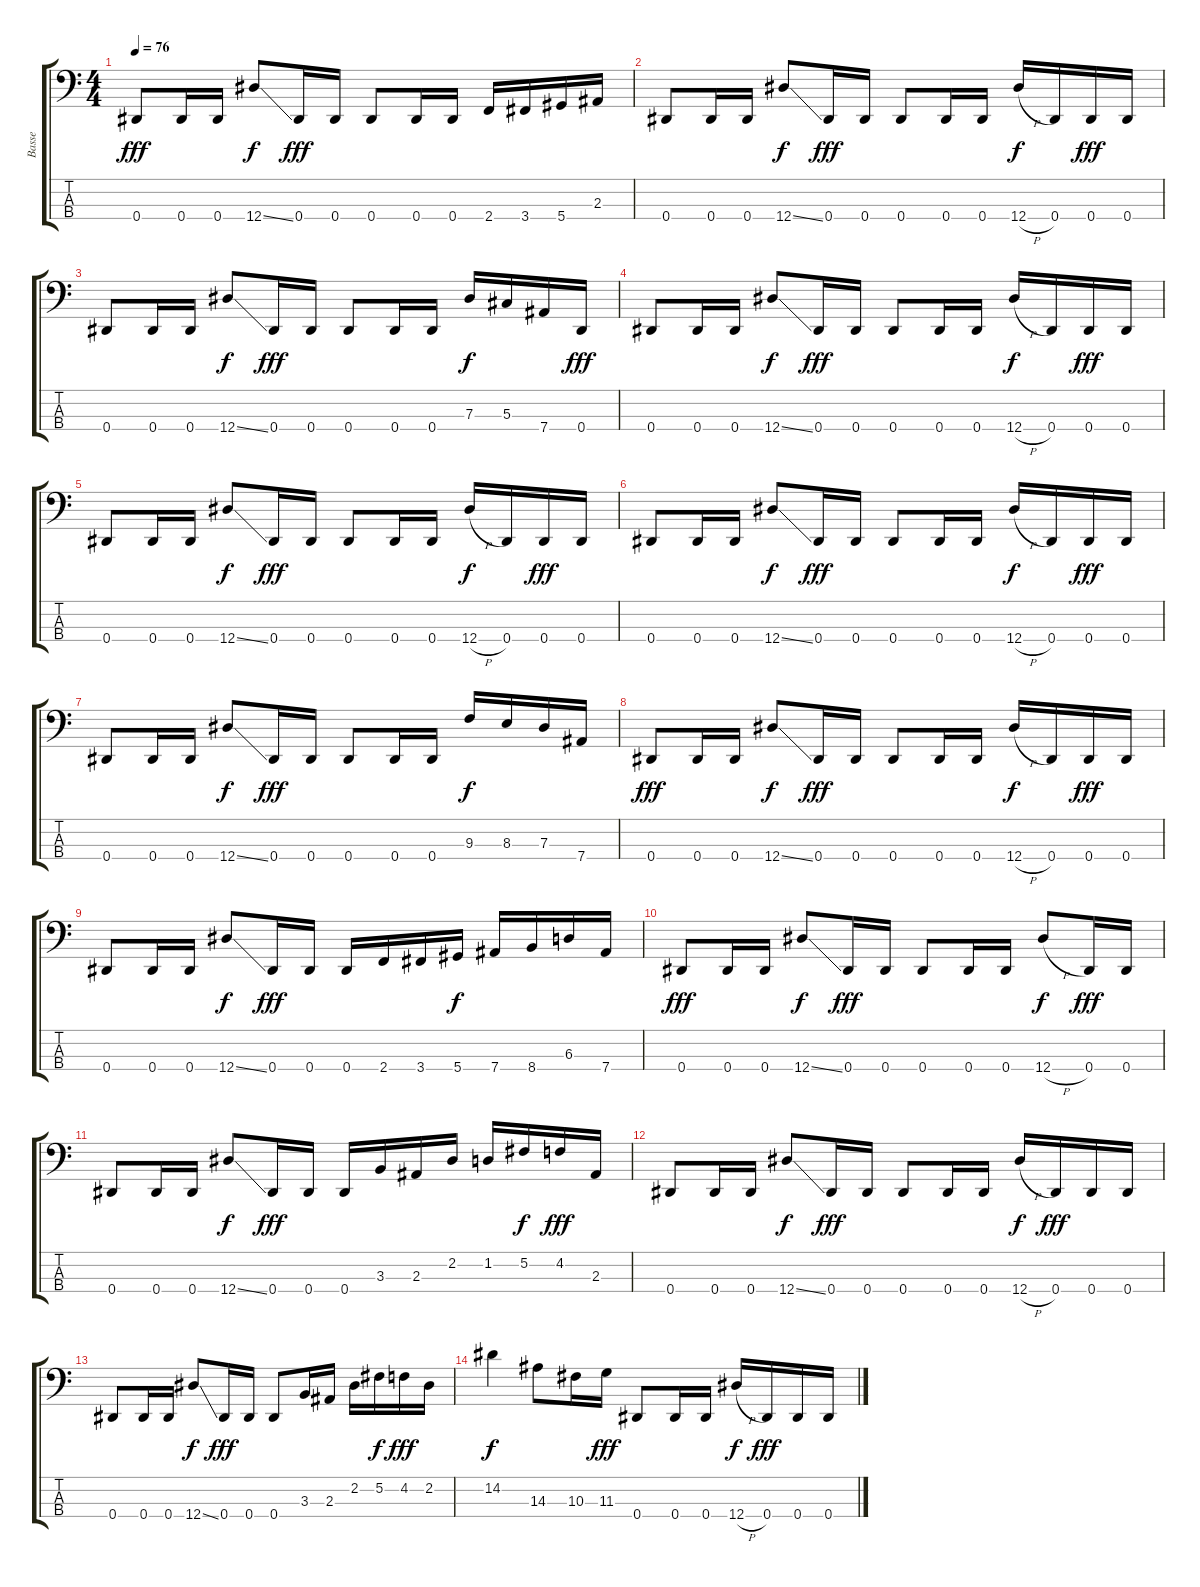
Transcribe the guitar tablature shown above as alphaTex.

\track ("Basse" "Basse") {instrument electricbasspick}
\staff {score tabs}
\tuning (Gb2 Db2 Ab1 Eb1) {hide}
\ts (4 4)
\tempo 76
\clef f4
\ks c
0.4.8{dy fff} 0.4.16 0.4.16 12.4{ss}.8{dy f} 0.4.16{dy fff} 0.4.16 0.4.8 0.4.16 0.4.16 2.4.16 3.4.16 5.4.16 2.3.16 |
0.4.8 0.4.16 0.4.16 12.4{ss}.8{dy f} 0.4.16{dy fff} 0.4.16 0.4.8 0.4.16 0.4.16 12.4{h}.16{dy f} 0.4.16 0.4.16{dy fff} 0.4.16 |
0.4.8 0.4.16 0.4.16 12.4{ss}.8{dy f} 0.4.16{dy fff} 0.4.16 0.4.8 0.4.16 0.4.16 7.3.16{dy f} 5.3.16 7.4.16 0.4.16{dy fff} |
0.4.8 0.4.16 0.4.16 12.4{ss}.8{dy f} 0.4.16{dy fff} 0.4.16 0.4.8 0.4.16 0.4.16 12.4{h}.16{dy f} 0.4.16 0.4.16{dy fff} 0.4.16 |
0.4.8 0.4.16 0.4.16 12.4{ss}.8{dy f} 0.4.16{dy fff} 0.4.16 0.4.8 0.4.16 0.4.16 12.4{h}.16{dy f} 0.4.16 0.4.16{dy fff} 0.4.16 |
0.4.8 0.4.16 0.4.16 12.4{ss}.8{dy f} 0.4.16{dy fff} 0.4.16 0.4.8 0.4.16 0.4.16 12.4{h}.16{dy f} 0.4.16 0.4.16{dy fff} 0.4.16 |
0.4.8 0.4.16 0.4.16 12.4{ss}.8{dy f} 0.4.16{dy fff} 0.4.16 0.4.8 0.4.16 0.4.16 9.3.16{dy f} 8.3.16 7.3.16 7.4.16 |
0.4.8{dy fff} 0.4.16 0.4.16 12.4{ss}.8{dy f} 0.4.16{dy fff} 0.4.16 0.4.8 0.4.16 0.4.16 12.4{h}.16{dy f} 0.4.16 0.4.16{dy fff} 0.4.16 |
0.4.8 0.4.16 0.4.16 12.4{ss}.8{dy f} 0.4.16{dy fff} 0.4.16 0.4.16 2.4.16 3.4.16 5.4.16{dy f} 7.4.16 8.4.16 6.3.16 7.4.16 |
0.4.8{dy fff} 0.4.16 0.4.16 12.4{ss}.8{dy f} 0.4.16{dy fff} 0.4.16 0.4.8{volume 16} 0.4.16{volume 16} 0.4.16{volume 15} 12.4{h}.8{dy f volume 15} 0.4.16{dy fff volume 15} 0.4.16{volume 14} |
0.4.8{volume 14} 0.4.16{volume 14} 0.4.16{volume 14} 12.4{ss}.8{dy f volume 13} 0.4.16{dy fff volume 13} 0.4.16{volume 13} 0.4.16{volume 12} 3.3.16{volume 12} 2.3.16{volume 12} 2.2.16{volume 12} 1.2.16{volume 12} 5.2.16{dy f volume 11} 4.2.16{dy fff volume 11} 2.3.16{volume 11} |
0.4.8{volume 11} 0.4.16{volume 10} 0.4.16{volume 10} 12.4{ss}.8{dy f volume 10} 0.4.16{dy fff volume 9} 0.4.16{volume 9} 0.4.8{volume 9} 0.4.16{volume 8} 0.4.16{volume 8} 12.4{h}.16{dy f volume 8} 0.4.16{dy fff volume 8} 0.4.16{volume 8} 0.4.16{volume 7} |
0.4.8{volume 7} 0.4.16{volume 7} 0.4.16{volume 6} 12.4{ss}.8{dy f volume 6} 0.4.16{dy fff volume 6} 0.4.16{volume 6} 0.4.8{volume 5} 3.3.16{volume 5} 2.3.16{volume 5} 2.2.16{volume 4} 5.2.16{dy f volume 4} 4.2.16{dy fff volume 4} 2.2.16{volume 4} |
14.2.4{dy f volume 4} 14.3.8{volume 3} 10.3.16{volume 2} 11.3.16{dy fff volume 2} 0.4.8{volume 2} 0.4.16{volume 1} 0.4.16{volume 1} 12.4{h}.16{dy f volume 1} 0.4.16{dy fff volume 1} 0.4.16{volume 0} 0.4.16{volume 0}
